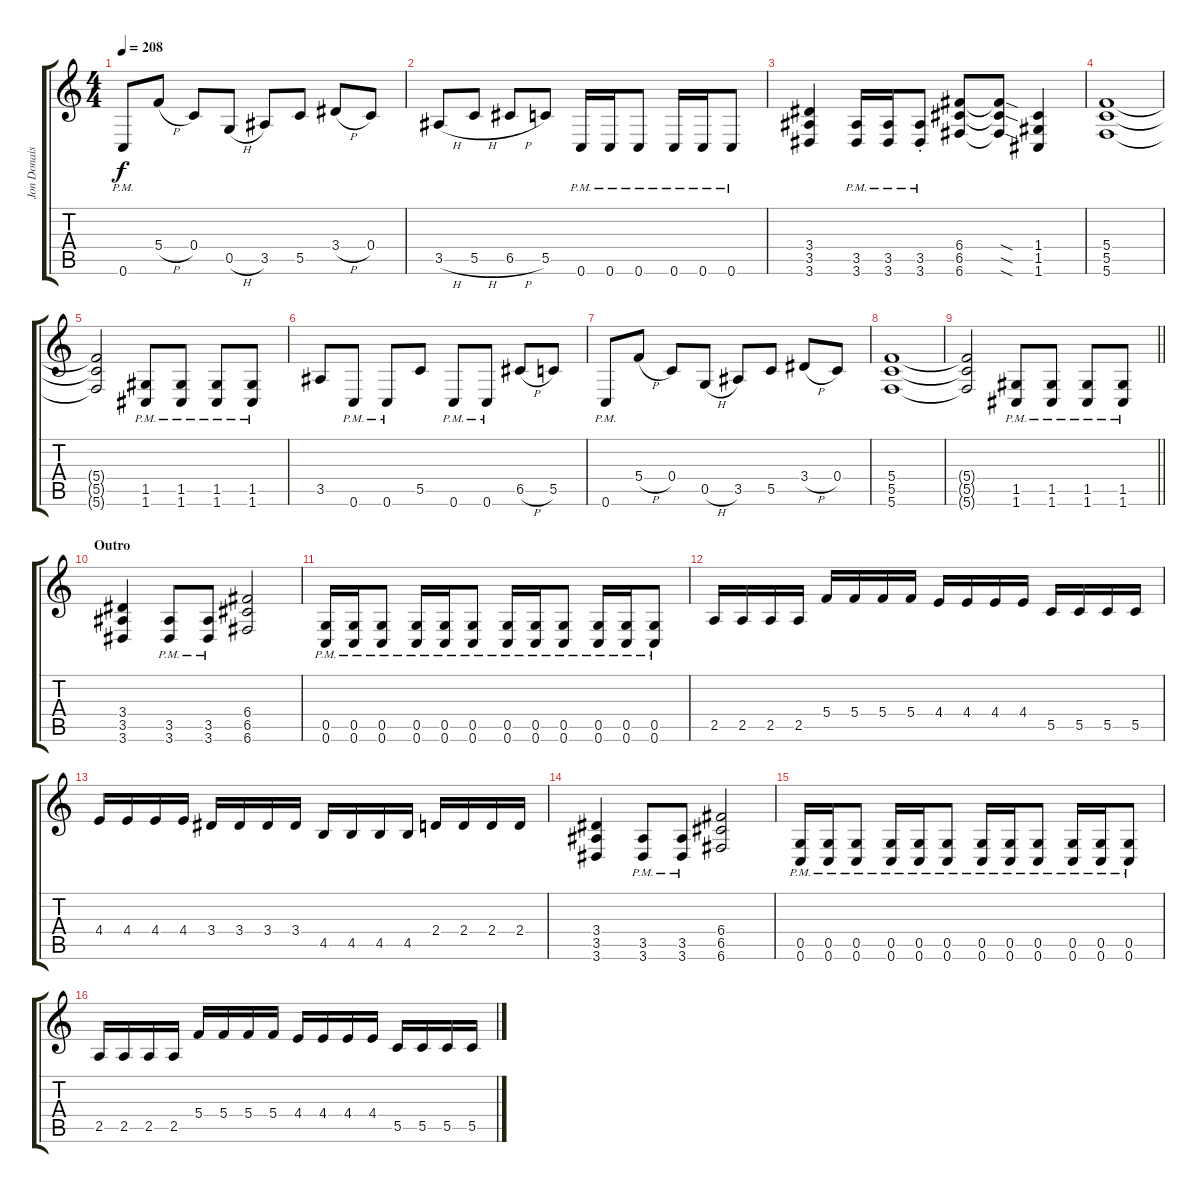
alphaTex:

\track ("Jon Donais" "Jon Donais") {instrument distortionguitar}
\staff {score tabs}
\tuning (D4 A3 F3 C3 G2 C2) {hide}
\ts (4 4)
\tempo 208
\clef g2
\ks c
0.6{pm}.8{dy f} 5.4{h}.8 0.4.8 0.5{h}.8 3.5.8 5.5.8 3.4{h}.8 0.4.8 |
3.5{h}.8 5.5{h}.8 6.5{h}.8 5.5.8 0.6{pm}.16 0.6{pm}.16 0.6{pm}.8 0.6{pm}.16 0.6{pm}.16 0.6{pm}.8 |
(3.4 3.5 3.6).4 (3.5{pm} 3.6{pm}).16 (3.5{pm} 3.6{pm}).16 (3.5{pm st} 3.6{pm st}).8 (6.4 6.5 6.6).8 (6.4{sod t} 6.5{sod t} 6.6{sod t}).8 (1.4 1.5 1.6).4 |
(5.4 5.5 5.6).1 |
(5.4{t} 5.5{t} 5.6{t}).2 (1.5{pm} 1.6{pm}).8 (1.5{pm} 1.6{pm}).8 (1.5{pm} 1.6{pm}).8 (1.5{pm} 1.6{pm}).8 |
3.5.8 0.6{pm}.8 0.6{pm}.8 5.5.8 0.6{pm}.8 0.6{pm}.8 6.5{h}.8 5.5.8 |
0.6{pm}.8 5.4{h}.8 0.4.8 0.5{h}.8 3.5.8 5.5.8 3.4{h}.8 0.4.8 |
(5.4 5.5 5.6).1 |
\barLineRight lightlight
(5.4{t} 5.5{t} 5.6{t}).2 (1.5{pm} 1.6{pm}).8 (1.5{pm} 1.6{pm}).8 (1.5{pm} 1.6{pm}).8 (1.5{pm} 1.6{pm}).8 |
\section ("" "Outro")
(3.4 3.5 3.6).4 (3.5{pm} 3.6{pm}).8 (3.5{pm} 3.6{pm}).8 (6.4 6.5 6.6).2 |
(0.5{pm} 0.6{pm}).16 (0.5{pm} 0.6{pm}).16 (0.5{pm} 0.6{pm}).8 (0.5{pm} 0.6{pm}).16 (0.5{pm} 0.6{pm}).16 (0.5{pm} 0.6{pm}).8 (0.5{pm} 0.6{pm}).16 (0.5{pm} 0.6{pm}).16 (0.5{pm} 0.6{pm}).8 (0.5{pm} 0.6{pm}).16 (0.5{pm} 0.6{pm}).16 (0.5{pm} 0.6{pm}).8 |
2.5.16 2.5.16 2.5.16 2.5.16 5.4.16 5.4.16 5.4.16 5.4.16 4.4.16 4.4.16 4.4.16 4.4.16 5.5.16 5.5.16 5.5.16 5.5.16 |
4.4.16 4.4.16 4.4.16 4.4.16 3.4.16 3.4.16 3.4.16 3.4.16 4.5.16 4.5.16 4.5.16 4.5.16 2.4.16 2.4.16 2.4.16 2.4.16 |
(3.4 3.5 3.6).4 (3.5{pm} 3.6{pm}).8 (3.5{pm} 3.6{pm}).8 (6.4 6.5 6.6).2 |
(0.5{pm} 0.6{pm}).16 (0.5{pm} 0.6{pm}).16 (0.5{pm} 0.6{pm}).8 (0.5{pm} 0.6{pm}).16 (0.5{pm} 0.6{pm}).16 (0.5{pm} 0.6{pm}).8 (0.5{pm} 0.6{pm}).16 (0.5{pm} 0.6{pm}).16 (0.5{pm} 0.6{pm}).8 (0.5{pm} 0.6{pm}).16 (0.5{pm} 0.6{pm}).16 (0.5{pm} 0.6{pm}).8 |
2.5.16 2.5.16 2.5.16 2.5.16 5.4.16 5.4.16 5.4.16 5.4.16 4.4.16 4.4.16 4.4.16 4.4.16 5.5.16 5.5.16 5.5.16 5.5.16
